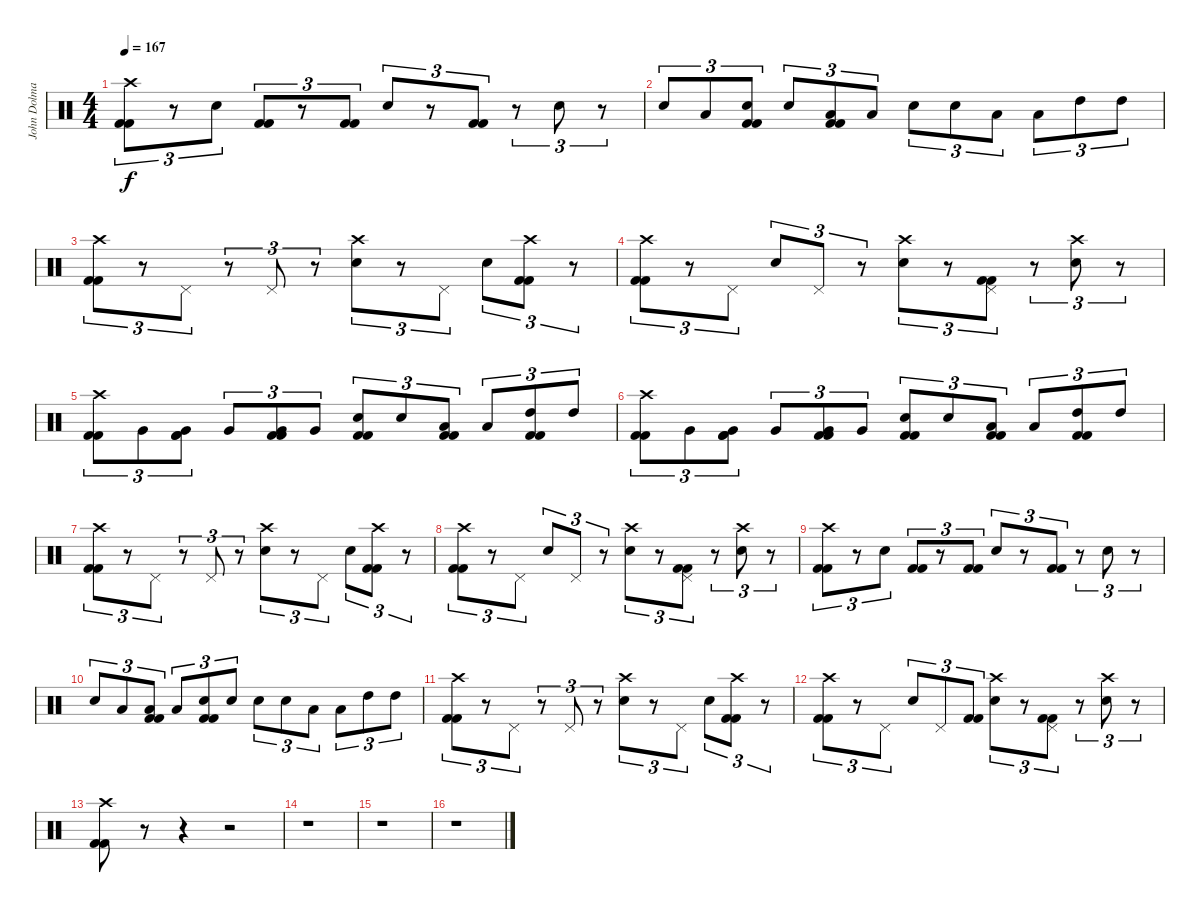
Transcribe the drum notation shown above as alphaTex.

\track ("John Dolmayan" "John Dolma") {instrument percussion}
\staff {score}
\articulation defaults
\ts (4 4)
\tempo 167
\clef neutral
\ks c
("Crash high (hit)" "Kick (hit) 2" "Kick (hit) 2").8{tu (3 2) dy f} r.8{tu (3 2)} "Snare (hit) 2".8{tu (3 2)} ("Kick (hit) 2" "Kick (hit) 2").8{tu (3 2)} r.8{tu (3 2)} ("Kick (hit) 2" "Kick (hit) 2").8{tu (3 2)} "Snare (hit) 2".8{tu (3 2)} r.8{tu (3 2)} ("Kick (hit) 2" "Kick (hit) 2").8{tu (3 2)} r.8{tu (3 2)} "Snare (hit) 2".8{tu (3 2)} r.8{tu (3 2)} |
"Snare (hit) 2".8{tu (3 2)} "Low Tom (hit)".8{tu (3 2)} ("Snare (hit) 2" "Kick (hit) 2" "Kick (hit) 2").8{tu (3 2)} "Snare (hit) 2".8{tu (3 2)} ("Low Tom (hit)" "Kick (hit) 2" "Kick (hit) 2").8{tu (3 2)} "Low Tom (hit)".8{tu (3 2)} "Snare (hit) 2".8{tu (3 2)} "Snare (hit) 2".8{tu (3 2)} "Low Tom (hit)".8{tu (3 2)} "Low Tom (hit)".8{tu (3 2)} "High Tom (hit)".8{tu (3 2)} "High Tom (hit)".8{tu (3 2)} |
("Crash high (hit)" "Kick (hit) 2" "Kick (hit) 2").8{tu (3 2)} r.8{tu (3 2)} "Pedal Hi-Hat (hit)".8{tu (3 2)} r.8{tu (3 2)} "Pedal Hi-Hat (hit)".8{tu (3 2)} r.8{tu (3 2)} ("Crash high (hit)" "Snare (hit) 2").8{tu (3 2)} r.8{tu (3 2)} "Pedal Hi-Hat (hit)".8{tu (3 2)} "Snare (hit) 2".8{tu (3 2)} ("Crash high (hit)" "Kick (hit) 2" "Kick (hit) 2").8{tu (3 2)} r.8{tu (3 2)} |
("Crash high (hit)" "Kick (hit) 2" "Kick (hit) 2").8{tu (3 2)} r.8{tu (3 2)} "Pedal Hi-Hat (hit)".8{tu (3 2)} "Snare (hit) 2".8{tu (3 2)} "Pedal Hi-Hat (hit)".8{tu (3 2)} r.8{tu (3 2)} ("Crash high (hit)" "Snare (hit) 2").8{tu (3 2)} r.8{tu (3 2)} ("Pedal Hi-Hat (hit)" "Kick (hit) 2" "Kick (hit) 2").8{tu (3 2)} r.8{tu (3 2)} ("Crash high (hit)" "Snare (hit) 2").8{tu (3 2)} r.8{tu (3 2)} |
("Crash high (hit)" "Kick (hit) 2" "Kick (hit) 2").8{tu (3 2)} "Very Low Tom (hit)".8{tu (3 2)} ("Very Low Tom (hit)" "Kick (hit) 2" "Kick (hit) 2").8{tu (3 2)} "Very Low Tom (hit)".8{tu (3 2)} ("Very Low Tom (hit)" "Kick (hit) 2" "Kick (hit) 2").8{tu (3 2)} "Very Low Tom (hit)".8{tu (3 2)} ("Snare (hit) 2" "Kick (hit) 2" "Kick (hit) 2").8{tu (3 2)} "Snare (hit) 2".8{tu (3 2)} ("Low Tom (hit)" "Kick (hit) 2" "Kick (hit) 2").8{tu (3 2)} "Low Tom (hit)".8{tu (3 2)} ("High Tom (hit)" "Kick (hit) 2" "Kick (hit) 2").8{tu (3 2)} "High Tom (hit)".8{tu (3 2)} |
("Crash high (hit)" "Kick (hit) 2" "Kick (hit) 2").8{tu (3 2)} "Very Low Tom (hit)".8{tu (3 2)} ("Very Low Tom (hit)" "Kick (hit) 2" "Kick (hit) 2").8{tu (3 2)} "Very Low Tom (hit)".8{tu (3 2)} ("Very Low Tom (hit)" "Kick (hit) 2" "Kick (hit) 2").8{tu (3 2)} "Very Low Tom (hit)".8{tu (3 2)} ("Snare (hit) 2" "Kick (hit) 2" "Kick (hit) 2").8{tu (3 2)} "Snare (hit) 2".8{tu (3 2)} ("Low Tom (hit)" "Kick (hit) 2" "Kick (hit) 2").8{tu (3 2)} "Low Tom (hit)".8{tu (3 2)} ("High Tom (hit)" "Kick (hit) 2" "Kick (hit) 2").8{tu (3 2)} "High Tom (hit)".8{tu (3 2)} |
("Crash high (hit)" "Kick (hit) 2" "Kick (hit) 2").8{tu (3 2)} r.8{tu (3 2)} "Pedal Hi-Hat (hit)".8{tu (3 2)} r.8{tu (3 2)} "Pedal Hi-Hat (hit)".8{tu (3 2)} r.8{tu (3 2)} ("Crash high (hit)" "Snare (hit) 2").8{tu (3 2)} r.8{tu (3 2)} "Pedal Hi-Hat (hit)".8{tu (3 2)} "Snare (hit) 2".8{tu (3 2)} ("Crash high (hit)" "Kick (hit) 2" "Kick (hit) 2").8{tu (3 2)} r.8{tu (3 2)} |
("Crash high (hit)" "Kick (hit) 2" "Kick (hit) 2").8{tu (3 2)} r.8{tu (3 2)} "Pedal Hi-Hat (hit)".8{tu (3 2)} "Snare (hit) 2".8{tu (3 2)} "Pedal Hi-Hat (hit)".8{tu (3 2)} r.8{tu (3 2)} ("Crash high (hit)" "Snare (hit) 2").8{tu (3 2)} r.8{tu (3 2)} ("Pedal Hi-Hat (hit)" "Kick (hit) 2" "Kick (hit) 2").8{tu (3 2)} r.8{tu (3 2)} ("Crash high (hit)" "Snare (hit) 2").8{tu (3 2)} r.8{tu (3 2)} |
("Crash high (hit)" "Kick (hit) 2" "Kick (hit) 2").8{tu (3 2)} r.8{tu (3 2)} "Snare (hit) 2".8{tu (3 2)} ("Kick (hit) 2" "Kick (hit) 2").8{tu (3 2)} r.8{tu (3 2)} ("Kick (hit) 2" "Kick (hit) 2").8{tu (3 2)} "Snare (hit) 2".8{tu (3 2)} r.8{tu (3 2)} ("Kick (hit) 2" "Kick (hit) 2").8{tu (3 2)} r.8{tu (3 2)} "Snare (hit) 2".8{tu (3 2)} r.8{tu (3 2)} |
"Snare (hit) 2".8{tu (3 2)} "Low Tom (hit)".8{tu (3 2)} ("Low Tom (hit)" "Kick (hit) 2" "Kick (hit) 2").8{tu (3 2)} "Low Tom (hit)".8{tu (3 2)} ("Snare (hit) 2" "Kick (hit) 2" "Kick (hit) 2").8{tu (3 2)} "Snare (hit) 2".8{tu (3 2)} "Snare (hit) 2".8{tu (3 2)} "Snare (hit) 2".8{tu (3 2)} "Low Tom (hit)".8{tu (3 2)} "Low Tom (hit)".8{tu (3 2)} "High Tom (hit)".8{tu (3 2)} "High Tom (hit)".8{tu (3 2)} |
("Crash high (hit)" "Kick (hit) 2" "Kick (hit) 2").8{tu (3 2)} r.8{tu (3 2)} "Pedal Hi-Hat (hit)".8{tu (3 2)} r.8{tu (3 2)} "Pedal Hi-Hat (hit)".8{tu (3 2)} r.8{tu (3 2)} ("Crash high (hit)" "Snare (hit) 2").8{tu (3 2)} r.8{tu (3 2)} "Pedal Hi-Hat (hit)".8{tu (3 2)} "Snare (hit) 2".8{tu (3 2)} ("Crash high (hit)" "Kick (hit) 2" "Kick (hit) 2").8{tu (3 2)} r.8{tu (3 2)} |
("Crash high (hit)" "Kick (hit) 2" "Kick (hit) 2").8{tu (3 2)} r.8{tu (3 2)} "Pedal Hi-Hat (hit)".8{tu (3 2)} "Snare (hit) 2".8{tu (3 2)} "Pedal Hi-Hat (hit)".8{tu (3 2)} ("Kick (hit) 2" "Kick (hit) 2").8{tu (3 2)} ("Crash high (hit)" "Snare (hit) 2").8{tu (3 2)} r.8{tu (3 2)} ("Pedal Hi-Hat (hit)" "Kick (hit) 2" "Kick (hit) 2").8{tu (3 2)} r.8{tu (3 2)} ("Crash high (hit)" "Snare (hit) 2").8{tu (3 2)} r.8{tu (3 2)} |
("Crash high (hit)" "Kick (hit) 2" "Kick (hit) 2").8 r.8 r.4 r.2 |
r.1 |
r.1 |
r.1
